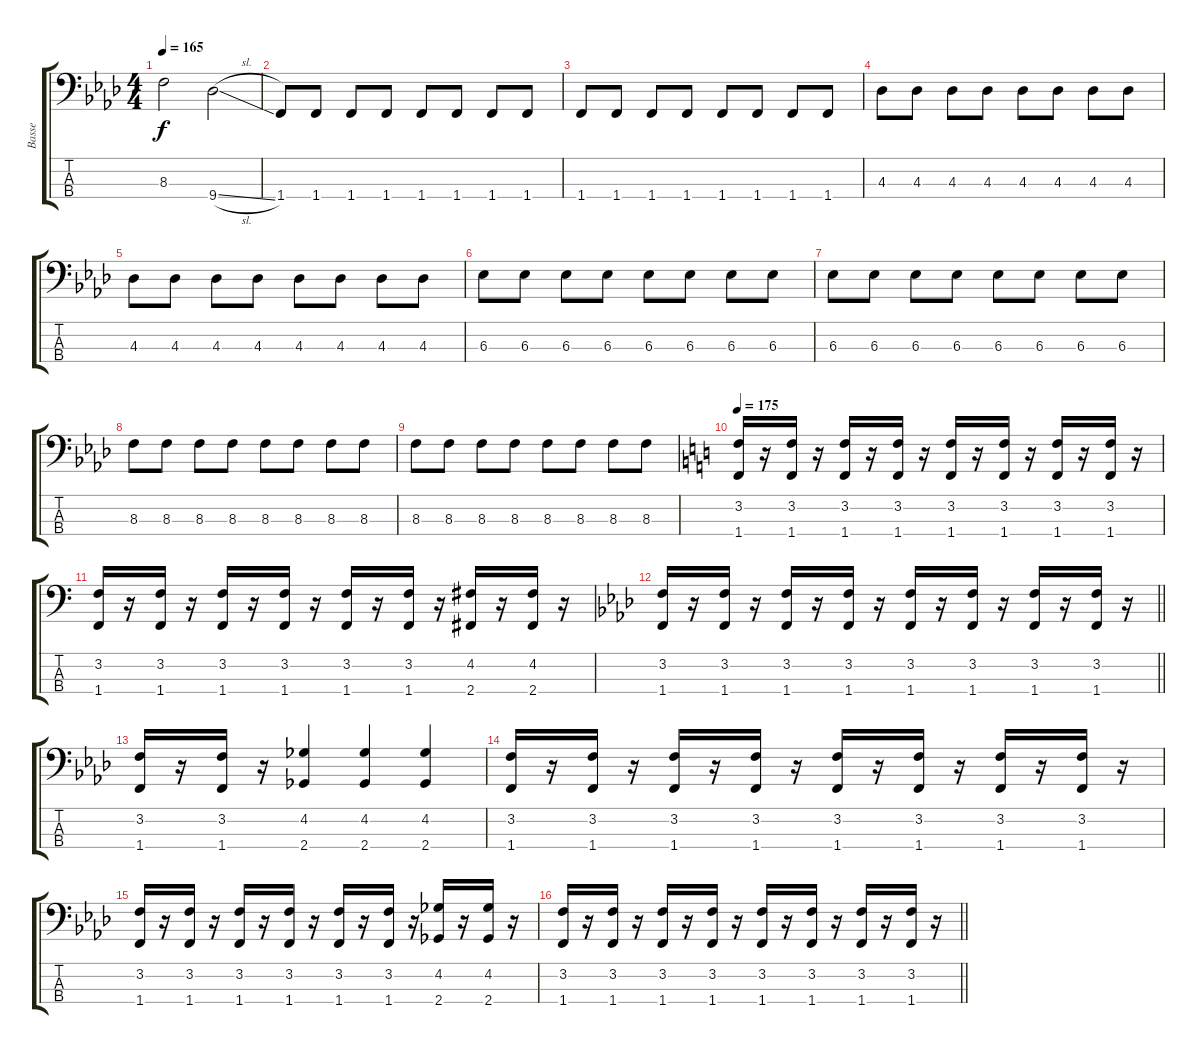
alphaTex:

\track ("Basse" "Basse") {instrument electricbassfinger}
\staff {score tabs}
\tuning (G2 D2 A1 E1) {hide}
\ts (4 4)
\tempo 165
\clef f4
\ks ab
8.3{t}.2{dy f} 9.4{sl}.2 |
1.4.8 1.4.8 1.4.8 1.4.8 1.4.8 1.4.8 1.4.8 1.4.8 |
1.4.8 1.4.8 1.4.8 1.4.8 1.4.8 1.4.8 1.4.8 1.4.8 |
4.3.8 4.3.8 4.3.8 4.3.8 4.3.8 4.3.8 4.3.8 4.3.8 |
4.3.8 4.3.8 4.3.8 4.3.8 4.3.8 4.3.8 4.3.8 4.3.8 |
6.3.8 6.3.8 6.3.8 6.3.8 6.3.8 6.3.8 6.3.8 6.3.8 |
6.3.8 6.3.8 6.3.8 6.3.8 6.3.8 6.3.8 6.3.8 6.3.8 |
8.3.8 8.3.8 8.3.8 8.3.8 8.3.8 8.3.8 8.3.8 8.3.8 |
8.3.8 8.3.8 8.3.8 8.3.8 8.3.8 8.3.8 8.3.8 8.3.8 |
\tempo 175
\ks c
(3.2 1.4).16 r.16 (3.2 1.4).16 r.16 (3.2 1.4).16 r.16 (3.2 1.4).16 r.16 (3.2 1.4).16 r.16 (3.2 1.4).16 r.16 (3.2 1.4).16 r.16 (3.2 1.4).16 r.16 |
(3.2 1.4).16 r.16 (3.2 1.4).16 r.16 (3.2 1.4).16 r.16 (3.2 1.4).16 r.16 (3.2 1.4).16 r.16 (3.2 1.4).16 r.16 (4.2 2.4).16 r.16 (4.2 2.4).16 r.16 |
\barLineRight lightlight
\ks ab
(3.2 1.4).16 r.16 (3.2 1.4).16 r.16 (3.2 1.4).16 r.16 (3.2 1.4).16 r.16 (3.2 1.4).16 r.16 (3.2 1.4).16 r.16 (3.2 1.4).16 r.16 (3.2 1.4).16 r.16 |
(3.2 1.4).16 r.16 (3.2 1.4).16 r.16 (4.2 2.4).4 (4.2 2.4).4 (4.2 2.4).4 |
(3.2 1.4).16 r.16 (3.2 1.4).16 r.16 (3.2 1.4).16 r.16 (3.2 1.4).16 r.16 (3.2 1.4).16 r.16 (3.2 1.4).16 r.16 (3.2 1.4).16 r.16 (3.2 1.4).16 r.16 |
(3.2 1.4).16 r.16 (3.2 1.4).16 r.16 (3.2 1.4).16 r.16 (3.2 1.4).16 r.16 (3.2 1.4).16 r.16 (3.2 1.4).16 r.16 (4.2 2.4).16 r.16 (4.2 2.4).16 r.16 |
\barLineRight lightlight
(3.2 1.4).16 r.16 (3.2 1.4).16 r.16 (3.2 1.4).16 r.16 (3.2 1.4).16 r.16 (3.2 1.4).16 r.16 (3.2 1.4).16 r.16 (3.2 1.4).16 r.16 (3.2 1.4).16 r.16
